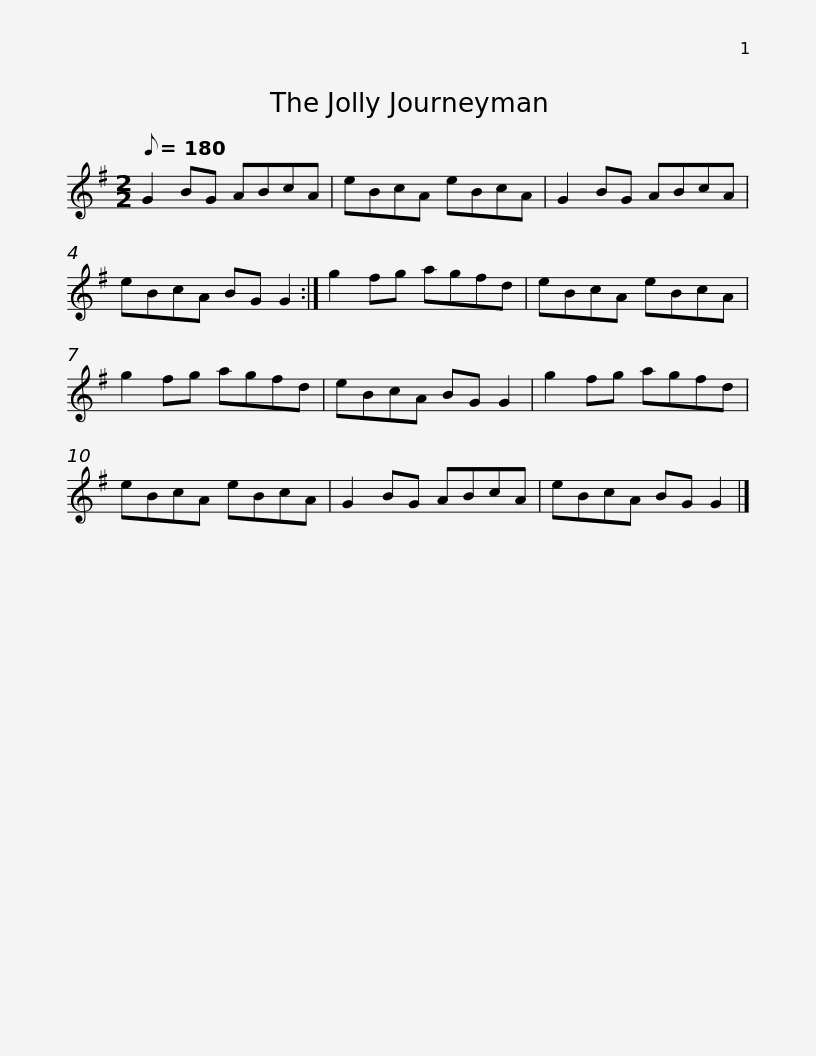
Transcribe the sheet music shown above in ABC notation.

X:1
L:1/8
Q:1/8=180
M:2/2
I:linebreak $
K:G
V:1 treble
V:1
 G2 BG ABcA | eBcA eBcA | G2 BG ABcA | eBcA BG G2 :| g2 fg agfd | %5
 eBcA eBcA |$ g2 fg agfd | eBcA BG G2 | g2 fg agfd | eBcA eBcA | %10
 G2 BG ABcA | eBcA BG G2 |] %12
